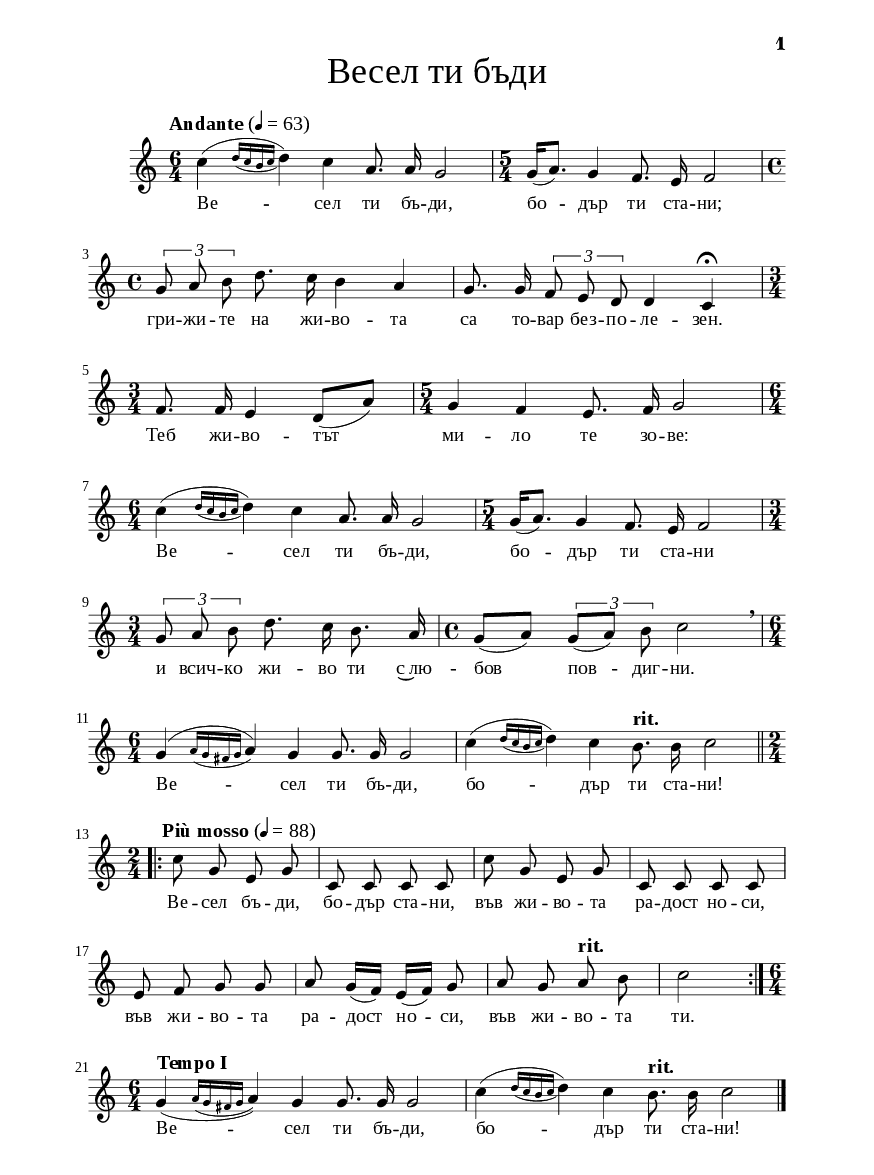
\version "2.24.4"

% include paper part and global functions
\include "include/globals.ily"

\bookpart {
  \label #'ref096
  \tocItem \markup "Весел ти бъди"

  \include "include/bookpart-paper.ily"

  \score {
    \include "include/score-layout.ily"

    \new Voice \absolute  {
      \clef treble
      \key c \major
      \time 6/4
      \tempoFunc "Andante" 4 "63"

      c''4 ( \acciaccatura { d''16 c'' b' c'' } d''4 ) c'' \autoBeamOff a'8. a'16 g'2 |\time 5/4 g'16[( a'8. )] g'4 f'8. e'16 f'2 | \time 4/4 \break

      \tuplet 3/2 {g'8 a' b'} d''8. c''16 b'4 a'4 | g'8. g'16 \tuplet 3/2 {f'8 e'8 d'8 } d'4 c'4\fermata | \time 3/4 \break

      f'8. f'16 e'4 d'8[(a'8)] | \time 5/4 g'4 f' e'8. f'16 g'2 | \time 6/4 \break


      c''4 ( \acciaccatura { d''16[ c'' b' c'' ]} d''4 ) c'' a'8. a'16 g'2 |\time 5/4 g'16[( a'8.)] \autoBeamOff  g'4 f'8.e'16 f'2 | \time 3/4 \break


      \tuplet 3/2 {g'8 a' b'} d''8. c''16 b'8. a'16 | \time 4/4 g'8[(a'8)] \tuplet 3/2 {g'8[(a'8)] b'8} c''2 \breathe | \time 6/4 \break

      \slurUp g'4(  \acciaccatura { a'16[g' fis' g']} a'4)  \slurNeutral g'4 g'8. g'16 g'2 | c''4( \acciaccatura { d''16[ c'' b' c'' ]} d''4) c''4 \tempo "rit." b'8. b'16 c''2 | \time 2/4 \break

      \bar ".|:-||"


      \tempoFunc   "       Più mosso" 4 "88"
      c''8 g' e' g' | c' c' c' c' | c'' g' e' g' | c' c' c' c' | \break

      e' f' g' g'  | a' g'16([f']) e'([f']) g'8 | a' g' \tempo "rit." a' b' | c''2 | \bar ":|." \time 6/4 \break

      \tempo "      Tempo I"
      \once \override Slur.positions = #'(0 . -2)
      g'4(  \acciaccatura { a'16[g' fis' g']} a'4) g'4 g'8. g'16 g'2 | c''4( \acciaccatura { d''16[ c'' b' c'' ]} d''4) c''4 \tempo "rit." b'8. b'16 c''2 | \bar "|."
    }

    \addlyrics {
      Ве -- сел ти бъ -- ди, бо -- дър ти ста -- ни;
      гри  -- жи -- те на жи -- во -- та
      са то -- вар без -- по -- ле -- зен.
      Теб жи -- во -- тът ми -- ло те зо -- ве:
      Ве  -- сел ти бъ -- ди, бо -- дър ти ста -- ни
      и всич -- ко жи -- во ти с~лю -- бов пов  -- диг -- ни.
      Ве -- сел ти бъ -- ди, бо -- дър ти ста -- ни!
      Ве -- сел бъ -- ди, бо -- дър ста -- ни,
      във жи -- во -- та ра -- дост но -- си,
      във жи -- во -- та ра -- дост но -- си,
      във жи -- во -- та ти.
      Ве -- сел ти бъ -- ди, бо -- дър ти ста -- ни!
    }

    \header {
      title = \titleFunc #'ref_desc_6 "Весел ти бъди" "Vesel ti bădi"
    }

    \midi{}

  } % score

} % bookpart
